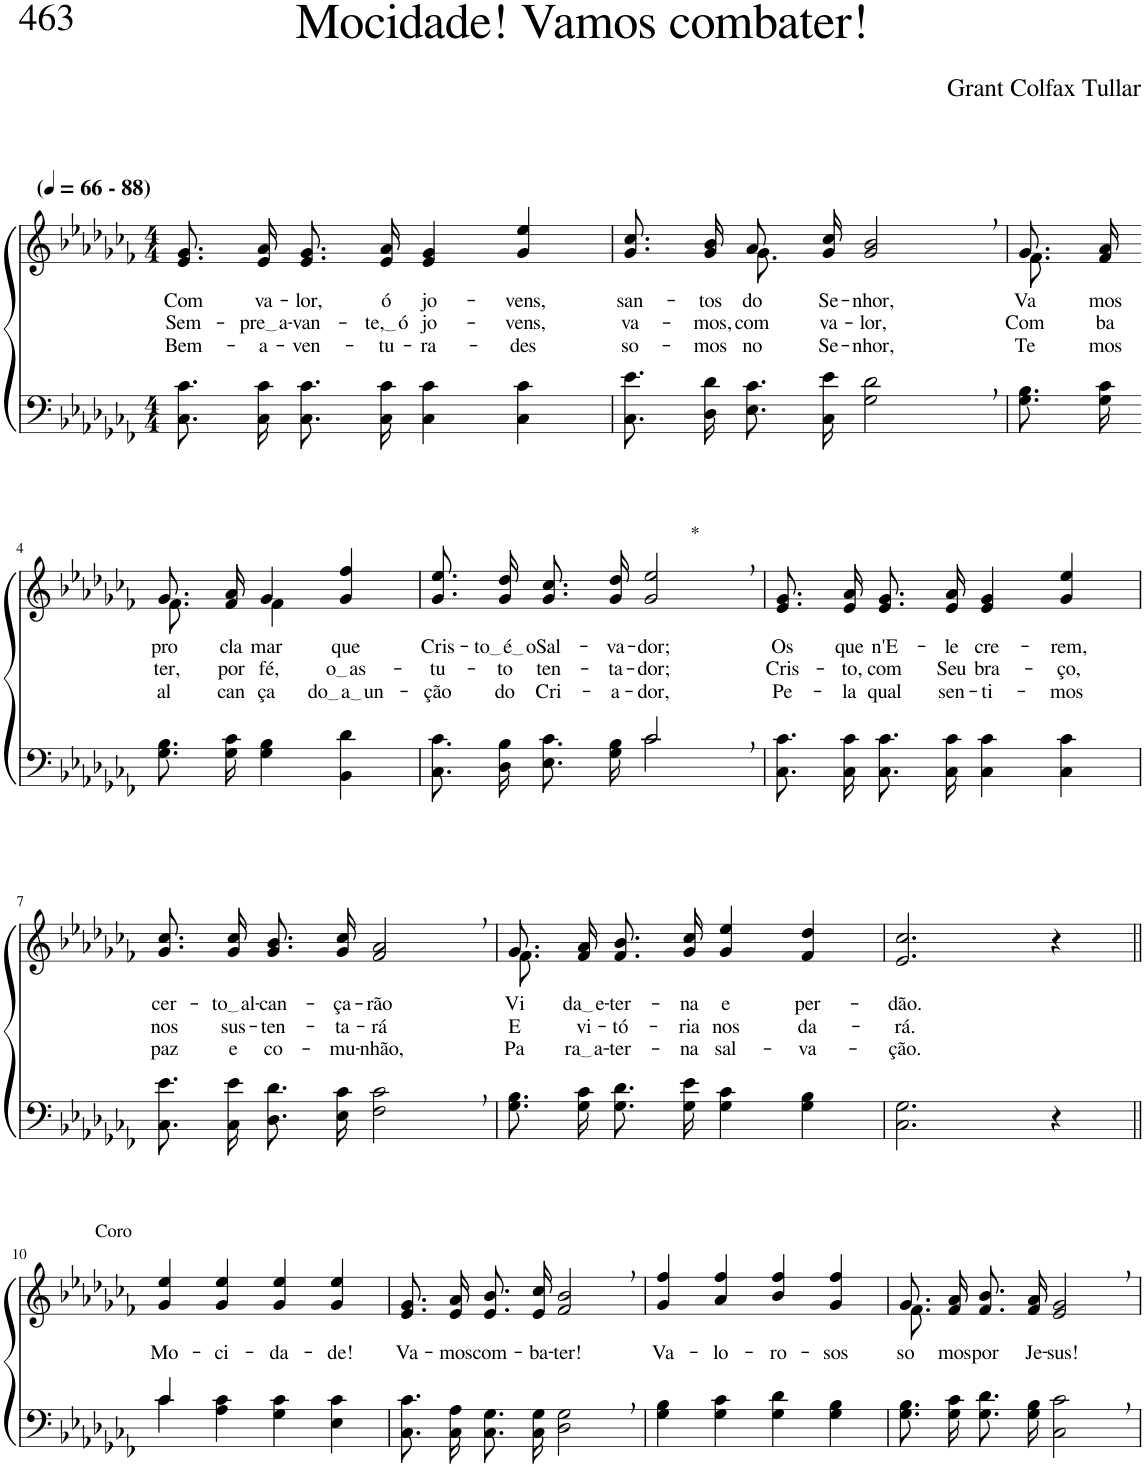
**kern	**kern	**text	**text	**text
*part2	*part1	*part1	*part1	*part1
*staff2	*staff1	*staff1	*staff1	*staff1
*I"Parte III e IV	*I"Parte I e II	*	*	*
*clefF4	*clefG2	*	*	*
*Trd2c3	*Trd2c3	*	*	*
*k[b-e-a-d-g-c-f-]	*k[b-e-a-d-g-c-f-]	*	*	*
*M4/4	*M4/4	*	*	*
*MM66	*MM66	*	*	*
=1	=1	=1	=1	=1
!	!LO:TX:a:B:t=(	!	!	!
!	!LO:TX:a:B:t=- 88)	!	!	!
!	!	!LO:LY:b	!LO:LY:b	!LO:LY:b
8.C-\ 8.c-\L	8.e-/ 8.g-/L	Com	Sem-	Bem-
!	!	!LO:LY:b	!LO:LY:b	!LO:LY:b
16C-\ 16c-\Jk	16e-/ 16a-/Jk	va-	pre a	-a-
!	!	!LO:LY:b	!LO:LY:b	!LO:LY:b
8.C-\ 8.c-\L	8.e-/ 8.g-/L	-lor,	-van-	-ven-
!	!	!LO:LY:b	!LO:LY:b	!LO:LY:b
16C-\ 16c-\Jk	16e-/ 16a-/Jk	ó	te, ó	-tu-
!	!	!LO:LY:b	!LO:LY:b	!LO:LY:b
4C-\ 4c-\	4e-/ 4g-/	jo-	-jo-	-ra-
!	!	!LO:LY:b	!LO:LY:b	!LO:LY:b
4C-\ 4c-\	4g-/ 4ee-/	-vens,	-vens,	-des
=2	=2	=2	=2	=2
!	!	!LO:LY:b	!LO:LY:b	!LO:LY:b
*	*^	*	*	*
8.C-\ 8.e-\L	8.g-/ 8.cc-/L	4ryy	san-	va-	so-
!	!	!	!LO:LY:b	!LO:LY:b	!LO:LY:b
16D-\ 16d-\Jk	16g-/ 16b-/Jk	.	-tos	-mos,	-mos
!	!	!	!LO:LY:b	!LO:LY:b	!LO:LY:b
8.E-\ 8.c-\L	8.g-/L	8a-/	do	com	no
.	.	2ryy	.	.	.
!	!	!	!LO:LY:b	!LO:LY:b	!LO:LY:b
16C-\ 16e-\Jk	16g-/ 16cc-/Jk	.	Se-	va-	Se-
!	!	!	!LO:LY:b	!LO:LY:b	!LO:LY:b
2G-\, 2d-\,	2g-/, 2b-/,	.	-nhor,	-lor,	-nhor,
.	.	8ryy	.	.	.
=3	=3	=3	=3	=3	=3
!	!	!	!LO:LY:b	!LO:LY:b	!LO:LY:b
8.G-\ 8.B-\L	8.g-/L	8.f-\	Va-	Com-	Te-
!	!	!	!LO:LY:b	!LO:LY:b	!LO:LY:b
16G-\ 16c-\Jk	16f-/ 16a-/Jk	16ryy	-mos	-ba-	-mos
!!LO:LB:g=z	!!
=4-	=4-	=4-	=4-	=4-	=4-
!	!	!	!LO:LY:b	!LO:LY:b	!LO:LY:b
8.G-\ 8.B-\L	8.g-/L	8.f-\	pro-	-ter,	al-
!	!	!	!LO:LY:b	!LO:LY:b	!LO:LY:b
16G-\ 16c-\Jk	16f-/ 16a-/Jk	16ryy	-cla-	por	-can-
!	!	!	!LO:LY:b	!LO:LY:b	!LO:LY:b
4G-\ 4B-\	4g-/	4f-\	-mar	fé,	-ça-
!	!	!	!LO:LY:b	!LO:LY:b	!LO:LY:b
4BB-\ 4d-\	4g-/ 4ff-/	4ryy	que	o as	do a un
=5	=5	=5	=5	=5	=5
*^	*	*	*	*	*
!	!	!	!	!LO:LY:b	!LO:LY:b	!LO:LY:b
*	*	*v	*v	*	*	*
2ryy	8.C-\ 8.c-\L	8.g-\ 8.ee-\L	Cris-	-tu-	-ção
!	!	!	!LO:LY:b	!LO:LY:b	!LO:LY:b
.	16D-\ 16B-\Jk	16g-\ 16dd-\Jk	to é o	-to	do
!	!	!	!LO:LY:b	!LO:LY:b	!LO:LY:b
.	8.E-\ 8.c-\L	8.g-\ 8.cc-\L	Sal-	ten-	Cri-
!	!	!	!LO:LY:b	!LO:LY:b	!LO:LY:b
.	16G-\ 16B-\Jk	16g-\ 16dd-\Jk	-va-	-ta-	-a-
!	!	!LO:TX:a:t=*	!	!	!
!	!	!	!LO:LY:b	!LO:LY:b	!LO:LY:b
2c-,/	2c-\	2g-/, 2ee-/,	-dor;	-dor;	-dor,
=6	=6	=6	=6	=6	=6
!	!	!	!LO:LY:b	!LO:LY:b	!LO:LY:b
*v	*v	*	*	*	*
8.C-\ 8.c-\L	8.e-/ 8.g-/L	Os	Cris-	Pe-
!	!	!LO:LY:b	!LO:LY:b	!LO:LY:b
16C-\ 16c-\Jk	16e-/ 16a-/Jk	que	-to,	-la
!	!	!LO:LY:b	!LO:LY:b	!LO:LY:b
8.C-\ 8.c-\L	8.e-/ 8.g-/L	n'E-	com	qual
!	!	!LO:LY:b	!LO:LY:b	!LO:LY:b
16C-\ 16c-\Jk	16e-/ 16a-/Jk	-le	Seu	sen-
!	!	!LO:LY:b	!LO:LY:b	!LO:LY:b
4C-\ 4c-\	4e-/ 4g-/	cre-	bra-	-ti-
!	!	!LO:LY:b	!LO:LY:b	!LO:LY:b
4C-\ 4c-\	4g-/ 4ee-/	-rem,	-ço,	-mos
!!LO:LB:g=z
=7	=7	=7	=7	=7
!	!	!LO:LY:b	!LO:LY:b	!LO:LY:b
8.C-\ 8.e-\L	8.g-/ 8.cc-/L	cer-	nos	paz
!	!	!LO:LY:b	!LO:LY:b	!LO:LY:b
16C-\ 16e-\Jk	16g-/ 16cc-/Jk	to al	sus-	e
!	!	!LO:LY:b	!LO:LY:b	!LO:LY:b
8.D-\ 8.d-\L	8.g-/ 8.b-/L	-can-	-ten-	co-
!	!	!LO:LY:b	!LO:LY:b	!LO:LY:b
16E-\ 16c-\Jk	16g-/ 16cc-/Jk	-ça-	-ta-	-mu-
!	!	!LO:LY:b	!LO:LY:b	!LO:LY:b
2F-\, 2c-\,	2f-/, 2a-/,	-rão	-rá	-nhão,
=8	=8	=8	=8	=8
*	*^	*	*	*
!	!	!	!LO:LY:b	!LO:LY:b	!LO:LY:b
8.G-\ 8.B-\L	8.g-/L	8.f-\	Vi-	E	Pa-
!	!	!	!LO:LY:b	!LO:LY:b	!LO:LY:b
16G-\ 16c-\Jk	16f-/ 16a-/Jk	2ryy	da e	vi-	ra a
!	!	!	!LO:LY:b	!LO:LY:b	!LO:LY:b
8.G-\ 8.d-\L	8.f-/ 8.b-/L	.	-ter-	-tó-	-ter-
!	!	!	!LO:LY:b	!LO:LY:b	!LO:LY:b
16G-\ 16e-\Jk	16g-/ 16cc-/Jk	.	-na	-ria	-na
!	!	!	!LO:LY:b	!LO:LY:b	!LO:LY:b
4G-\ 4c-\	4g-/ 4ee-/	.	e	nos	sal-
.	.	4ryy	.	.	.
!	!	!	!LO:LY:b	!LO:LY:b	!LO:LY:b
4G-\ 4B-\	4f-/ 4dd-/	.	per-	da-	-va-
.	.	16ryy	.	.	.
=9	=9	=9	=9	=9	=9
!	!	!	!LO:LY:b	!LO:LY:b	!LO:LY:b
*	*v	*v	*	*	*
2.C-\ 2.G-\	2.e-/ 2.cc-/	-dão.	-rá.	-ção.
4r	4r	.	.	.
!!LO:LB:g=z
=10||	=10||	=10||	=10||	=10||
*^	*	*	*	*
!	!	!LO:TX:a:t=Coro	!	!	!
!	!	!	!LO:LY:b	!	!
4c-/	4c-\	4g-/ 4ee-/	Mo-	.	.
!	!	!	!LO:LY:b	!	!
2.ryy	4A-\ 4c-\	4g-/ 4ee-/	-ci-	.	.
!	!	!	!LO:LY:b	!	!
.	4G-\ 4c-\	4g-/ 4ee-/	-da-	.	.
!	!	!	!LO:LY:b	!	!
.	4E-\ 4c-\	4g-/ 4ee-/	-de!	.	.
=11	=11	=11	=11	=11	=11
!	!	!	!LO:LY:b	!	!
*v	*v	*	*	*	*
8.C-\ 8.c-\L	8.e-/ 8.g-/L	Va-	.	.
!	!	!LO:LY:b	!	!
16C-\ 16A-\Jk	16e-/ 16a-/Jk	-mos	.	.
!	!	!LO:LY:b	!	!
8.C-\ 8.G-\L	8.e-/ 8.b-/L	com-	.	.
!	!	!LO:LY:b	!	!
16C-\ 16G-\Jk	16e-/ 16cc-/Jk	-ba-	.	.
!	!	!LO:LY:b	!	!
2D-\, 2G-\,	2f-/, 2b-/,	-ter!	.	.
=12	=12	=12	=12	=12
!	!	!LO:LY:b	!	!
4G-\ 4B-\	4g-/ 4ff-/	Va-	.	.
!	!	!LO:LY:b	!	!
4G-\ 4c-\	4a-/ 4ff-/	-lo-	.	.
!	!	!LO:LY:b	!	!
4G-\ 4d-\	4b-/ 4ff-/	-ro-	.	.
!	!	!LO:LY:b	!	!
4G-\ 4B-\	4g-/ 4ff-/	-sos	.	.
=13	=13	=13	=13	=13
*	*^	*	*	*
!	!	!	!LO:LY:b	!	!
8.G-\ 8.B-\L	8.g-/L	8.f-\	so-	.	.
!	!	!	!LO:LY:b	!	!
16G-\ 16c-\Jk	16f-/ 16a-/Jk	2ryy	-mos	.	.
!	!	!	!LO:LY:b	!	!
8.G-\ 8.d-\L	8.f-/ 8.b-/L	.	por	.	.
!	!	!	!LO:LY:b	!	!
16G-\ 16B-\Jk	16f-/ 16a-/Jk	.	Je-	.	.
!	!	!	!LO:LY:b	!	!
2C-\, 2c-\,	2e-/, 2g-/,	.	-sus!	.	.
.	.	4ryy	.	.	.
.	.	16ryy	.	.	.
*	*v	*v	*	*	*
=	=	=	=	=
*-	*-	*-	*-	*-
